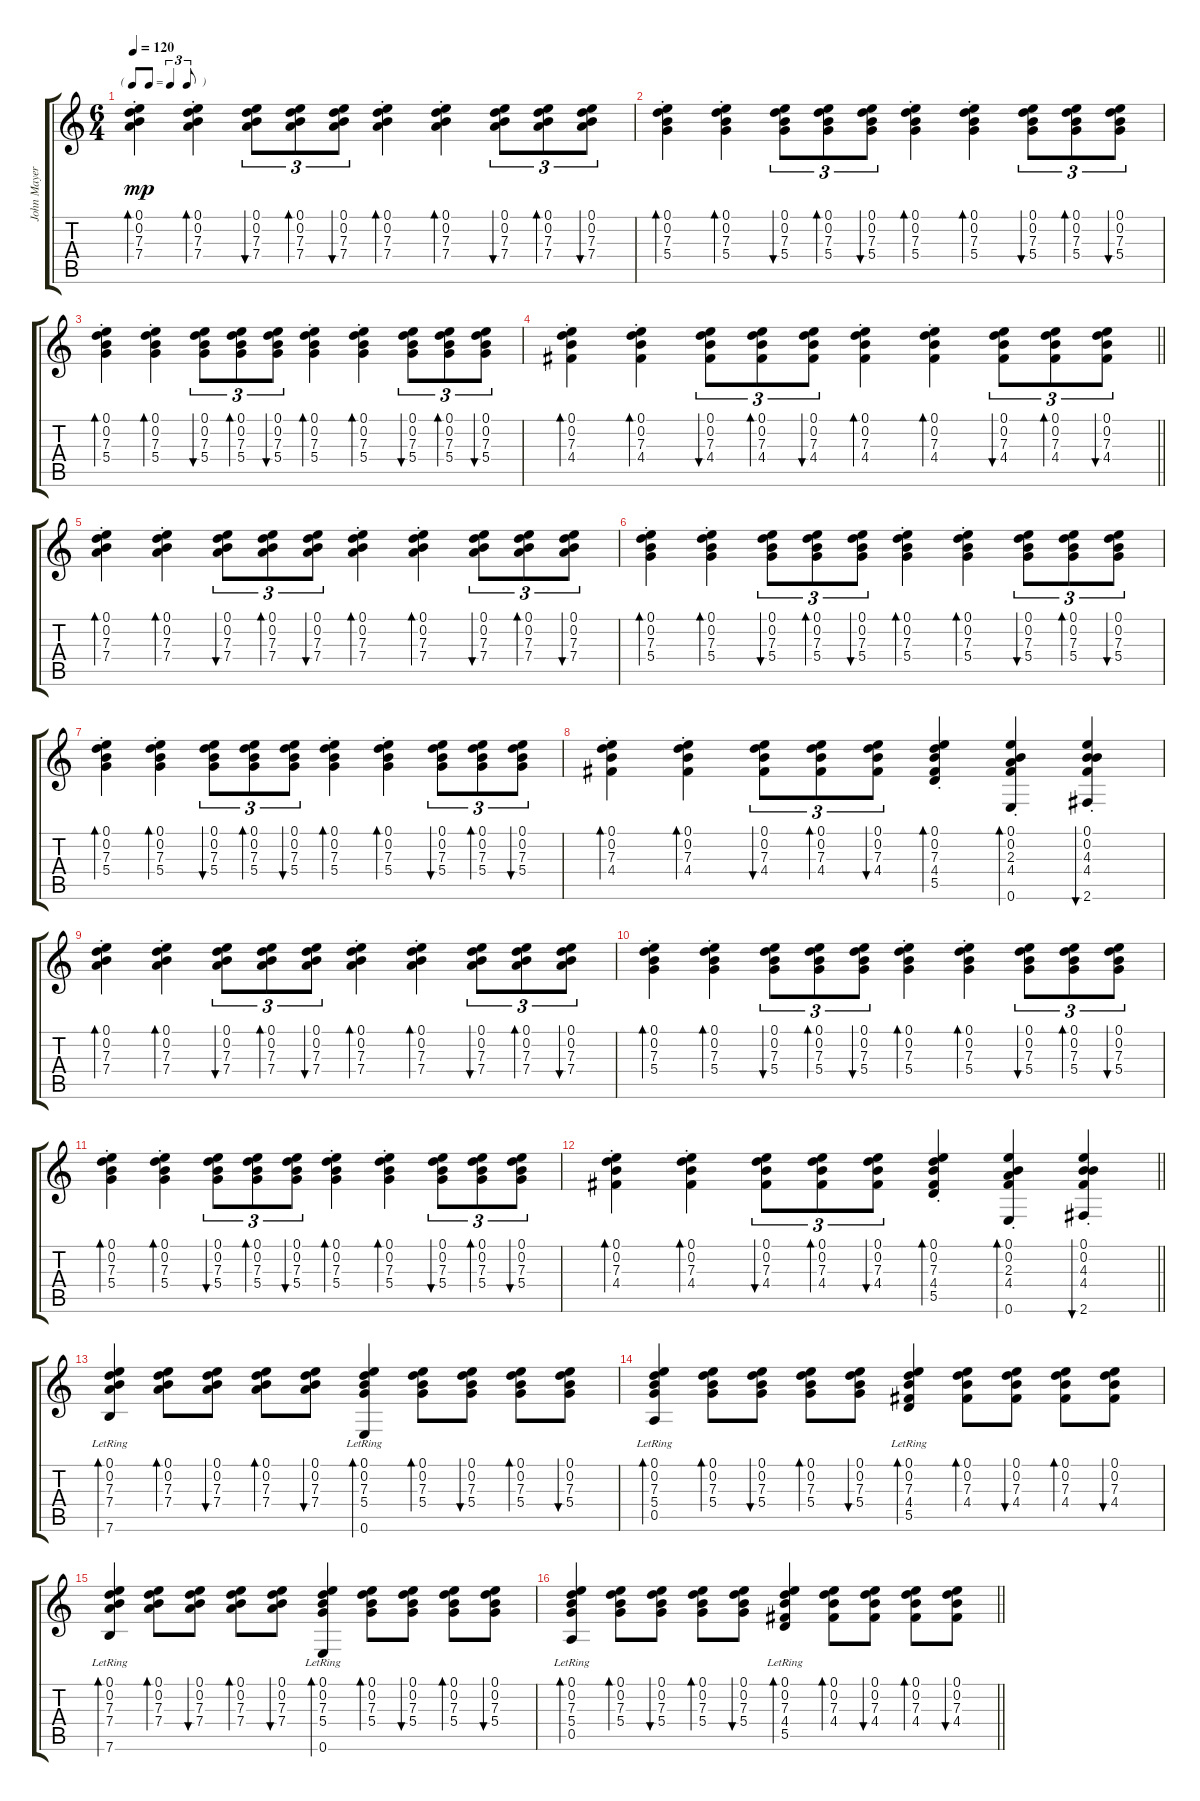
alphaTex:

\track ("John Mayer" "John Mayer") {instrument acousticguitarsteel}
\staff {score tabs}
\tuning (E4 B3 G3 D3 A2 E2) {hide}
\ts (6 4)
\tf triplet8th
\tempo 120
\clef g2
\ks c
(0.1{st} 0.2{st} 7.3{st} 7.4{st}).4{bd 60 dy mp} (0.1{st} 0.2{st} 7.3{st} 7.4{st}).4{bd 60} (0.1 0.2 7.3 7.4).8{tu (3 2) bu 60} (0.1 0.2 7.3 7.4).8{tu (3 2) bd 60} (0.1 0.2 7.3 7.4).8{tu (3 2) bu 60} (0.1{st} 0.2{st} 7.3{st} 7.4{st}).4{bd 60} (0.1{st} 0.2{st} 7.3{st} 7.4{st}).4{bd 60} (0.1 0.2 7.3 7.4).8{tu (3 2) bu 60} (0.1 0.2 7.3 7.4).8{tu (3 2) bd 60} (0.1 0.2 7.3 7.4).8{tu (3 2) bu 60} |
(0.1{st} 0.2{st} 7.3{st} 5.4{st}).4{bd 60} (0.1{st} 0.2{st} 7.3{st} 5.4{st}).4{bd 60} (0.1 0.2 7.3 5.4).8{tu (3 2) bu 60} (0.1 0.2 7.3 5.4).8{tu (3 2) bd 60} (0.1 0.2 7.3 5.4).8{tu (3 2) bu 60} (0.1{st} 0.2{st} 7.3{st} 5.4{st}).4{bd 60} (0.1{st} 0.2{st} 7.3{st} 5.4{st}).4{bd 60} (0.1 0.2 7.3 5.4).8{tu (3 2) bu 60} (0.1 0.2 7.3 5.4).8{tu (3 2) bd 60} (0.1 0.2 7.3 5.4).8{tu (3 2) bu 60} |
(0.1{st} 0.2{st} 7.3{st} 5.4{st}).4{bd 60} (0.1{st} 0.2{st} 7.3{st} 5.4{st}).4{bd 60} (0.1 0.2 7.3 5.4).8{tu (3 2) bu 60} (0.1 0.2 7.3 5.4).8{tu (3 2) bd 60} (0.1 0.2 7.3 5.4).8{tu (3 2) bu 60} (0.1{st} 0.2{st} 7.3{st} 5.4{st}).4{bd 60} (0.1{st} 0.2{st} 7.3{st} 5.4{st}).4{bd 60} (0.1 0.2 7.3 5.4).8{tu (3 2) bu 60} (0.1 0.2 7.3 5.4).8{tu (3 2) bd 60} (0.1 0.2 7.3 5.4).8{tu (3 2) bu 60} |
\barLineRight lightlight
(0.1{st} 0.2{st} 7.3{st} 4.4{st}).4{bd 60} (0.1{st} 0.2{st} 7.3{st} 4.4{st}).4{bd 60} (0.1 0.2 7.3 4.4).8{tu (3 2) bu 60} (0.1 0.2 7.3 4.4).8{tu (3 2) bd 60} (0.1 0.2 7.3 4.4).8{tu (3 2) bu 60} (0.1{st} 0.2{st} 7.3{st} 4.4{st}).4{bd 60} (0.1{st} 0.2{st} 7.3{st} 4.4{st}).4{bd 60} (0.1 0.2 7.3 4.4).8{tu (3 2) bu 60} (0.1 0.2 7.3 4.4).8{tu (3 2) bd 60} (0.1 0.2 7.3 4.4).8{tu (3 2) bu 60} |
(0.1{st} 0.2{st} 7.3{st} 7.4{st}).4{bd 60} (0.1{st} 0.2{st} 7.3{st} 7.4{st}).4{bd 60} (0.1 0.2 7.3 7.4).8{tu (3 2) bu 60} (0.1 0.2 7.3 7.4).8{tu (3 2) bd 60} (0.1 0.2 7.3 7.4).8{tu (3 2) bu 60} (0.1{st} 0.2{st} 7.3{st} 7.4{st}).4{bd 60} (0.1{st} 0.2{st} 7.3{st} 7.4{st}).4{bd 60} (0.1 0.2 7.3 7.4).8{tu (3 2) bu 60} (0.1 0.2 7.3 7.4).8{tu (3 2) bd 60} (0.1 0.2 7.3 7.4).8{tu (3 2) bu 60} |
(0.1{st} 0.2{st} 7.3{st} 5.4{st}).4{bd 60} (0.1{st} 0.2{st} 7.3{st} 5.4{st}).4{bd 60} (0.1 0.2 7.3 5.4).8{tu (3 2) bu 60} (0.1 0.2 7.3 5.4).8{tu (3 2) bd 60} (0.1 0.2 7.3 5.4).8{tu (3 2) bu 60} (0.1{st} 0.2{st} 7.3{st} 5.4{st}).4{bd 60} (0.1{st} 0.2{st} 7.3{st} 5.4{st}).4{bd 60} (0.1 0.2 7.3 5.4).8{tu (3 2) bu 60} (0.1 0.2 7.3 5.4).8{tu (3 2) bd 60} (0.1 0.2 7.3 5.4).8{tu (3 2) bu 60} |
(0.1{st} 0.2{st} 7.3{st} 5.4{st}).4{bd 60} (0.1{st} 0.2{st} 7.3{st} 5.4{st}).4{bd 60} (0.1 0.2 7.3 5.4).8{tu (3 2) bu 60} (0.1 0.2 7.3 5.4).8{tu (3 2) bd 60} (0.1 0.2 7.3 5.4).8{tu (3 2) bu 60} (0.1{st} 0.2{st} 7.3{st} 5.4{st}).4{bd 60} (0.1{st} 0.2{st} 7.3{st} 5.4{st}).4{bd 60} (0.1 0.2 7.3 5.4).8{tu (3 2) bu 60} (0.1 0.2 7.3 5.4).8{tu (3 2) bd 60} (0.1 0.2 7.3 5.4).8{tu (3 2) bu 60} |
(0.1{st} 0.2{st} 7.3{st} 4.4{st}).4{bd 60} (0.1{st} 0.2{st} 7.3{st} 4.4{st}).4{bd 60} (0.1 0.2 7.3 4.4).8{tu (3 2) bu 60} (0.1 0.2 7.3 4.4).8{tu (3 2) bd 60} (0.1 0.2 7.3 4.4).8{tu (3 2) bu 60} (0.1{st} 0.2{st} 7.3{st} 4.4{st} 5.5{st}).4{bd 60} (0.1{st} 0.2{st} 2.3{st} 4.4{st} 0.6{st}).4{bd 60} (0.1{st} 0.2{st} 4.3{st} 4.4{st} 2.6{st}).4{bu 60} |
(0.1{st} 0.2{st} 7.3{st} 7.4{st}).4{bd 60} (0.1{st} 0.2{st} 7.3{st} 7.4{st}).4{bd 60} (0.1 0.2 7.3 7.4).8{tu (3 2) bu 60} (0.1 0.2 7.3 7.4).8{tu (3 2) bd 60} (0.1 0.2 7.3 7.4).8{tu (3 2) bu 60} (0.1{st} 0.2{st} 7.3{st} 7.4{st}).4{bd 60} (0.1{st} 0.2{st} 7.3{st} 7.4{st}).4{bd 60} (0.1 0.2 7.3 7.4).8{tu (3 2) bu 60} (0.1 0.2 7.3 7.4).8{tu (3 2) bd 60} (0.1 0.2 7.3 7.4).8{tu (3 2) bu 60} |
(0.1{st} 0.2{st} 7.3{st} 5.4{st}).4{bd 60} (0.1{st} 0.2{st} 7.3{st} 5.4{st}).4{bd 60} (0.1 0.2 7.3 5.4).8{tu (3 2) bu 60} (0.1 0.2 7.3 5.4).8{tu (3 2) bd 60} (0.1 0.2 7.3 5.4).8{tu (3 2) bu 60} (0.1{st} 0.2{st} 7.3{st} 5.4{st}).4{bd 60} (0.1{st} 0.2{st} 7.3{st} 5.4{st}).4{bd 60} (0.1 0.2 7.3 5.4).8{tu (3 2) bu 60} (0.1 0.2 7.3 5.4).8{tu (3 2) bd 60} (0.1 0.2 7.3 5.4).8{tu (3 2) bu 60} |
(0.1{st} 0.2{st} 7.3{st} 5.4{st}).4{bd 60} (0.1{st} 0.2{st} 7.3{st} 5.4{st}).4{bd 60} (0.1 0.2 7.3 5.4).8{tu (3 2) bu 60} (0.1 0.2 7.3 5.4).8{tu (3 2) bd 60} (0.1 0.2 7.3 5.4).8{tu (3 2) bu 60} (0.1{st} 0.2{st} 7.3{st} 5.4{st}).4{bd 60} (0.1{st} 0.2{st} 7.3{st} 5.4{st}).4{bd 60} (0.1 0.2 7.3 5.4).8{tu (3 2) bu 60} (0.1 0.2 7.3 5.4).8{tu (3 2) bd 60} (0.1 0.2 7.3 5.4).8{tu (3 2) bu 60} |
\barLineRight lightlight
(0.1{st} 0.2{st} 7.3{st} 4.4{st}).4{bd 60} (0.1{st} 0.2{st} 7.3{st} 4.4{st}).4{bd 60} (0.1 0.2 7.3 4.4).8{tu (3 2) bu 60} (0.1 0.2 7.3 4.4).8{tu (3 2) bd 60} (0.1 0.2 7.3 4.4).8{tu (3 2) bu 60} (0.1{st} 0.2{st} 7.3{st} 4.4{st} 5.5{st}).4{bd 60} (0.1{st} 0.2{st} 2.3{st} 4.4{st} 0.6{st}).4{bd 60} (0.1{st} 0.2{st} 4.3{st} 4.4{st} 2.6{st}).4{bu 60} |
(0.1 0.2 7.3 7.4 7.6{lr}).4{bd 60} (0.1 0.2 7.3 7.4).8{bd 60} (0.1 0.2 7.3 7.4).8{bu 60} (0.1 0.2 7.3 7.4).8{bd 60} (0.1 0.2 7.3 7.4).8{bu 60} (0.1 0.2 7.3 5.4 0.6{lr}).4{bd 60} (0.1 0.2 7.3 5.4).8{bd 60} (0.1 0.2 7.3 5.4).8{bu 60} (0.1 0.2 7.3 5.4).8{bd 60} (0.1 0.2 7.3 5.4).8{bu 60} |
(0.1 0.2 7.3 5.4 0.5{lr}).4{bd 60} (0.1 0.2 7.3 5.4).8{bd 60} (0.1 0.2 7.3 5.4).8{bu 60} (0.1 0.2 7.3 5.4).8{bd 60} (0.1 0.2 7.3 5.4).8{bu 60} (0.1 0.2 7.3 4.4 5.5{lr}).4{bd 60} (0.1 0.2 7.3 4.4).8{bd 60} (0.1 0.2 7.3 4.4).8{bu 60} (0.1 0.2 7.3 4.4).8{bd 60} (0.1 0.2 7.3 4.4).8{bu 60} |
(0.1 0.2 7.3 7.4 7.6{lr}).4{bd 60} (0.1 0.2 7.3 7.4).8{bd 60} (0.1 0.2 7.3 7.4).8{bu 60} (0.1 0.2 7.3 7.4).8{bd 60} (0.1 0.2 7.3 7.4).8{bu 60} (0.1 0.2 7.3 5.4 0.6{lr}).4{bd 60} (0.1 0.2 7.3 5.4).8{bd 60} (0.1 0.2 7.3 5.4).8{bu 60} (0.1 0.2 7.3 5.4).8{bd 60} (0.1 0.2 7.3 5.4).8{bu 60} |
\barLineRight lightlight
(0.1 0.2 7.3 5.4 0.5{lr}).4{bd 60} (0.1 0.2 7.3 5.4).8{bd 60} (0.1 0.2 7.3 5.4).8{bu 60} (0.1 0.2 7.3 5.4).8{bd 60} (0.1 0.2 7.3 5.4).8{bu 60} (0.1 0.2 7.3 4.4 5.5{lr}).4{bd 60} (0.1 0.2 7.3 4.4).8{bd 60} (0.1 0.2 7.3 4.4).8{bu 60} (0.1 0.2 7.3 4.4).8{bd 60} (0.1 0.2 7.3 4.4).8{bu 60}
